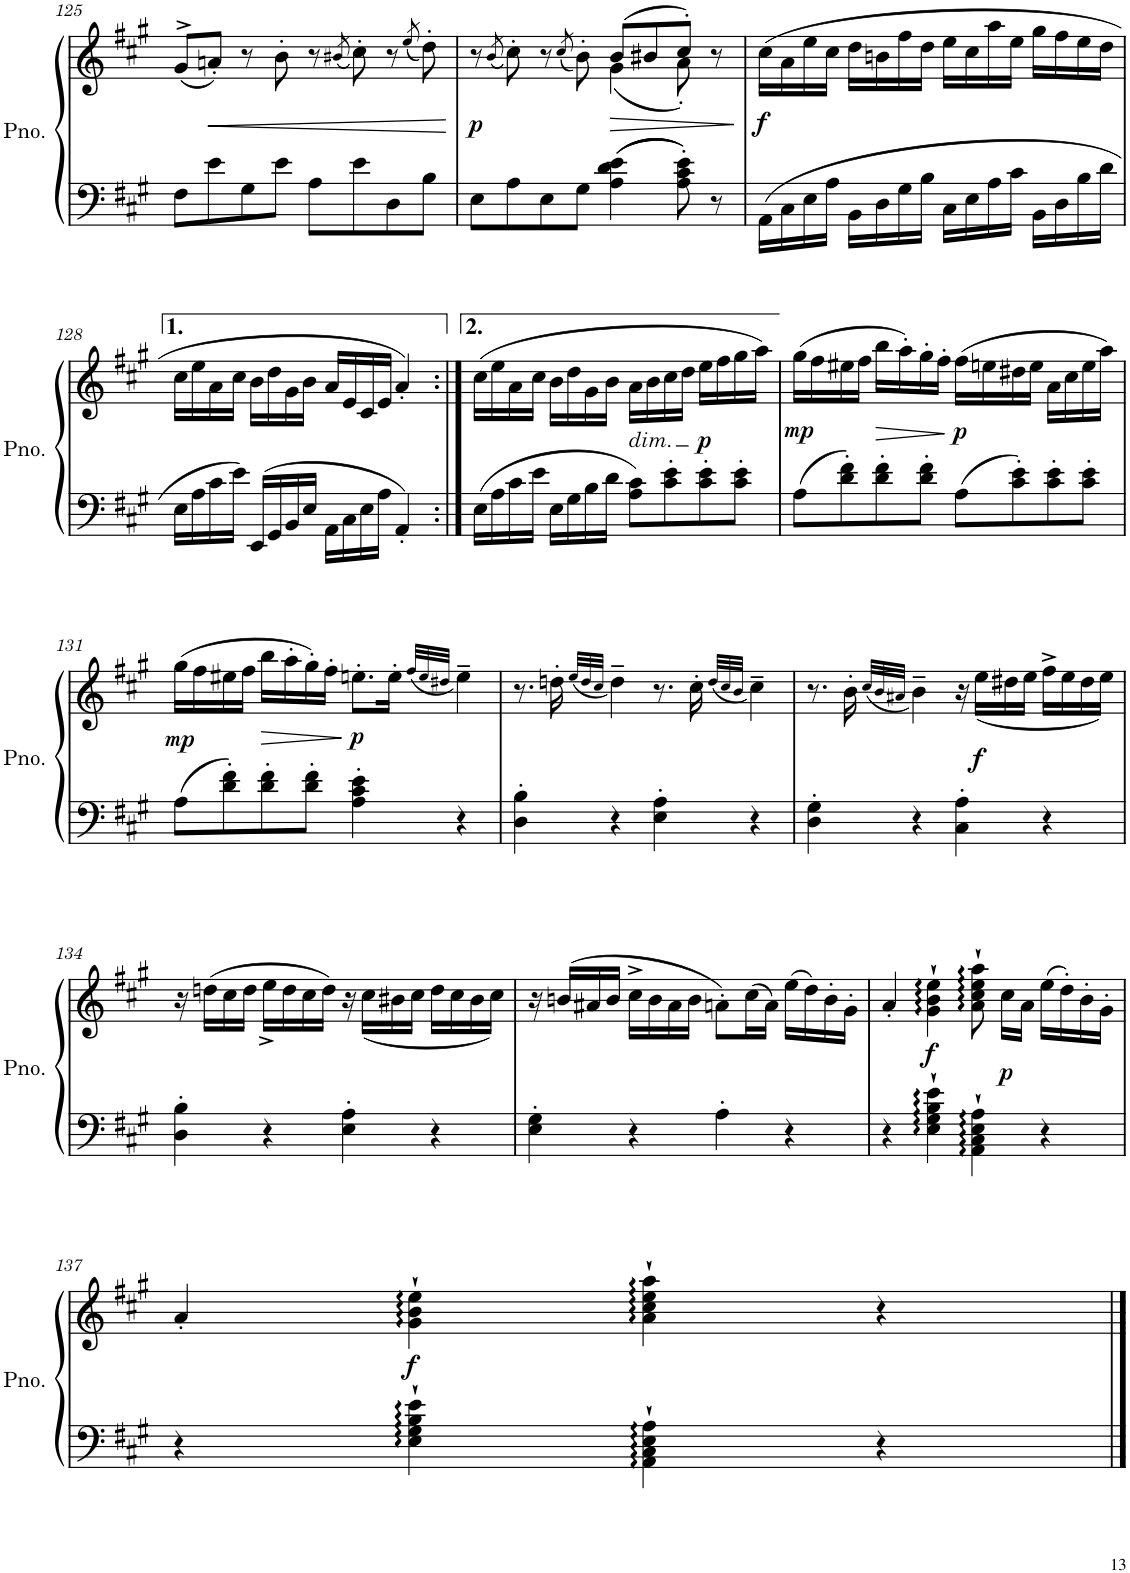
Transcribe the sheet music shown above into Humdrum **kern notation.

**kern	**kern	**dynam
*part1	*part1	*part1
*staff2	*staff1	*staff1/2
*I"Piano	*	*
*I'Pno.	*	*
!!LO:PB:g=z
*clefF4	*clefG2	*
*k[f#c#g#]	*k[f#c#g#]	*
*M4/4	*M4/4	*
*met(c)	*met(c)	*
=125	=125	=125
8F#\L	(8g#^>/L	.
!	!	!LO:HP:b
8e\	8an'/J)	<
8G#\	8r	.
8e\J	8b'\	.
8A\L	8r	.
.	(8qb#X/	.
8e\	8cc#'\)	.
8D\	8r	.
.	(8qee/	.
8B\J	8dd'\)	.
.	.	[
=126	=126	=126
*	*^	*
!	!	!	!LO:DY:b
8E\L	8r	2ryy	p
.	(8qb/	.	.
8A\	8cc#'>\)	.	.
8E\	8r	.	.
.	(8qcc#/	.	.
8G#\J	8b'>\)	.	.
!	!	!	!LO:HP:b
4A\ 4d\ 4e\	(8b/L	(4g#\	>
.	8b#X/	.	.
8A\' 8c#\' 8e\'	8cc#'/J)	8a'\)	.
8r	8r	8ryy	.
*	*v	*v	*
.	.	]
=127	=127	=127
!	!	!LO:DY:b
16AA\LL	(16cc#\LL	f
16C#\	16a\	.
16E\	16ee\	.
16A\JJ	16cc#\JJ	.
16BB\LL	16dd\LL	.
16D\	16bn\	.
16G#\	16ff#\	.
16B\JJ	16dd\JJ	.
16C#\LL	16ee\LL	.
16E\	16cc#\	.
16A\	16aa\	.
16c#\JJ	16ee\JJ	.
16BB\LL	16gg#\LL	.
16D\	16ff#\	.
16B\	16ee\	.
16d\JJ	16dd\JJ	.
!!LO:LB:g=z
=128	=128	=128
16E\LL	16cc#\LL	.
16A\	16ee\	.
16c#\	16a\	.
16e\JJ	16cc#\JJ	.
16EE/LL	16b\LL	.
16GG#/	16dd\	.
16BB/	16g#\	.
16E/JJ	16b\JJ	.
16AA\LL	16a/LL	.
16C#\	16e/	.
16E\	16c#/	.
16A\JJ	16e/JJ	.
4AA'/	4a'</)	.
=129:|!	=129:|!	=129:|!
16E\LL	(16cc#\LL	.
16A\	16ee\	.
16c#\	16a\	.
16e\JJ	16cc#\JJ	.
16E\LL	16b\LL	.
16G#\	16dd\	.
16B\	16g#\	.
16d\JJ	16b\JJ	.
!	!LO:TX:b:i:t=dim.	!
8A\ 8c#\L	16a\LL	.
.	16b\	.
8c#\' 8e\'	16cc#\	.
.	16dd\JJ	.
!	!	!LO:DY:b
8c#\' 8e\'	16ee\LL	p
.	16ff#\	.
8c#\' 8e\'J	16gg#\	.
.	16aa\JJ)	.
=130	=130	=130
!	!	!LO:DY:b
8A\L	(16gg#\LL	mp
.	16ff#\	.
8d\' 8f#\'	16ee#X\	.
.	16ff#\JJ	.
!	!	!LO:HP:b
8d\' 8f#\'	16bb\LL	>
.	16aa'\)	.
8d\' 8f#\'J	16gg#'\	.
.	16ff#'\JJ	.
!	!	!LO:DY:n=1:b
8A\L	(16ff#\LL	] p
.	16een\	.
8c#\' 8e\'	16dd#X\	.
.	16ee\JJ	.
8c#\' 8e\'	16a\LL	.
.	16cc#\	.
8c#\' 8e\'J	16ee\	.
.	16aa\JJ)	.
!!LO:LB:g=z
=131	=131	=131
!	!	!LO:DY:b
8A\L	(16gg#\LL	mp
.	16ff#\	.
8d\' 8f#\'	16ee#X\	.
.	16ff#\JJ	.
!	!	!LO:HP:b
8d\' 8f#\'	16bb\LL	>
.	16aa'\	.
8d\' 8f#\'J	16gg#'\)	.
.	16ff#'\JJ	.
!	!	!LO:DY:n=1:b
4A\' 4c#\' 4e\'	8.een'\L	] p
.	16ee'\Jk	.
.	(32qff#/LLL	.
.	32qee/	.
.	32qdd#X/JJJ	.
4r	4ee~\)	.
=132	=132	=132
4D\' 4B\'	8.r	.
.	16ddn'\	.
.	(32qee/LLL	.
.	32qdd/	.
.	32qcc#/JJJ	.
4r	4dd~\)	.
4E\' 4A\'	8.r	.
.	16cc#'\	.
.	(32qdd/LLL	.
.	32qcc#/	.
.	32qb/JJJ	.
4r	4cc#~\)	.
=133	=133	=133
4D\' 4G#\'	8.r	.
.	16b'\	.
.	(32qcc#/LLL	.
.	32qb/	.
.	32qa#X/JJJ	.
4r	4b~\)	.
4C#\' 4A\'	16r	.
!	!	!LO:DY:b
.	(<16ee\LL	f
.	16dd#X\	.
.	16ee\JJ	.
4r	16ff#^\LL	.
.	16ee\	.
.	16dd#\	.
.	16ee\JJ)	.
!!LO:LB:g=z
=134	=134	=134
4D\' 4B\'	16r	.
.	(16ddn\LL	.
.	16cc#\	.
.	16dd\JJ	.
4r	16ee^<\LL	.
.	16dd\	.
.	16cc#\	.
.	16dd\JJ)	.
4E\' 4A\'	16r	.
.	(<16cc#\LL	.
.	16b#X\	.
.	16cc#\JJ	.
4r	16dd\LL	.
.	16cc#\	.
.	16b#\	.
.	16cc#\JJ)	.
=135	=135	=135
4E\' 4G#\'	16r	.
.	(16bn/LL	.
.	16a#X/	.
.	16b/JJ	.
4r	16cc#^\LL	.
.	16b\	.
.	16a#\	.
.	16b\JJ	.
4A'\	8an'\L)	.
.	(16cc#\L	.
.	16a\JJ)	.
4r	(16ee\LL	.
.	16dd\)	.
.	16b'\	.
.	16g#'\JJ	.
=136	=136	=136
4r	4a'/	.
!	!	!LO:DY:a=2
4E\` 4G#\` 4B\` 4e\`	4g#\` 4b\` 4ee\`	f
4AA\` 4C#\` 4E\` 4A\`	8a\` 8cc#\` 8ee\` 8aa\`	.
!	!	!LO:DY:b
.	16cc#\LL	p
.	16a\JJ	.
4r	(16ee\LL	.
.	16dd'\)	.
.	16b'\	.
.	16g#'\JJ	.
!!LO:LB:g=z
=137	=137	=137
4r	4a'/	.
!	!	!LO:DY:a=2
4E\` 4G#\` 4B\` 4e\`	4g#\` 4b\` 4ee\`	f
4AA\` 4C#\` 4E\` 4A\`	4a\` 4cc#\` 4ee\` 4aa\`	.
4r	4r	.
==	==	==
*-	*-	*-
